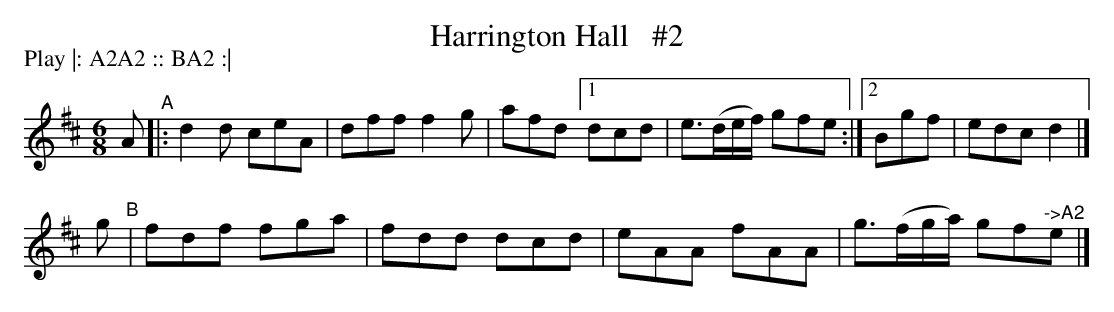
X:1
T: Harrington Hall   #2
P: Play |: A2A2 :: BA2 :|
M: 6/8
L: 1/8
K: D
A "^A" |: d2d ceA | dff f2g | afd [1 dcd | e>(de/f/) gfe :|[2 Bgf | edc d2 |]
g "^B" | fdf fga | fdd dcd | eAA fAA | g>(fg/a/) gf"^->A2"e |]
